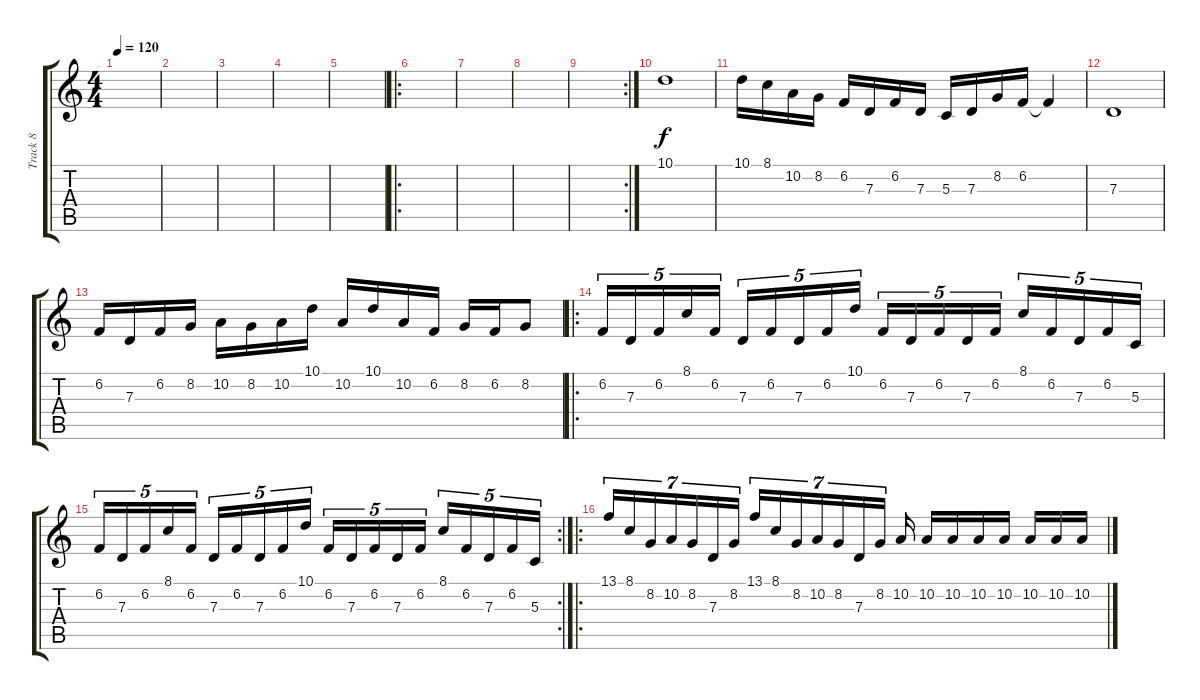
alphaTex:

\track ("Track 8" "Track 8") {instrument musicbox}
\staff {score tabs}
\tuning (E4 B3 G3 D3 A2 E2) {hide}
\ts (4 4)
\tempo 120
\clef g2
\ks c
|
|
|
|
|
\ro
|
|
|
\rc 2
|
10.1.1 |
10.1.16 8.1.16 10.2.16 8.2.16 6.2.16 7.3.16 6.2.16 7.3.16 5.3.16 7.3.16 8.2.16 6.2.16 6.2{t}.4 |
7.3.1 |
6.2.16 7.3.16 6.2.16 8.2.16 10.2.16 8.2.16 10.2.16 10.1.16 10.2.16 10.1.16 10.2.16 6.2.16 8.2.16 6.2.16 8.2.8 |
\ro
6.2.16{tu (5 4) volume 16} 7.3.16{tu (5 4)} 6.2.16{tu (5 4)} 8.1.16{tu (5 4)} 6.2.16{tu (5 4)} 7.3.16{tu (5 4)} 6.2.16{tu (5 4)} 7.3.16{tu (5 4)} 6.2.16{tu (5 4)} 10.1.16{tu (5 4)} 6.2.16{tu (5 4)} 7.3.16{tu (5 4)} 6.2.16{tu (5 4)} 7.3.16{tu (5 4)} 6.2.16{tu (5 4)} 8.1.16{tu (5 4)} 6.2.16{tu (5 4)} 7.3.16{tu (5 4)} 6.2.16{tu (5 4)} 5.3.16{tu (5 4)} |
\rc 2
6.2.16{tu (5 4)} 7.3.16{tu (5 4)} 6.2.16{tu (5 4)} 8.1.16{tu (5 4)} 6.2.16{tu (5 4)} 7.3.16{tu (5 4)} 6.2.16{tu (5 4)} 7.3.16{tu (5 4)} 6.2.16{tu (5 4)} 10.1.16{tu (5 4)} 6.2.16{tu (5 4)} 7.3.16{tu (5 4)} 6.2.16{tu (5 4)} 7.3.16{tu (5 4)} 6.2.16{tu (5 4)} 8.1.16{tu (5 4)} 6.2.16{tu (5 4)} 7.3.16{tu (5 4)} 6.2.16{tu (5 4)} 5.3.16{tu (5 4)} |
\ro
13.1.16{tu (7 4)} 8.1.16{tu (7 4)} 8.2.16{tu (7 4)} 10.2.16{tu (7 4)} 8.2.16{tu (7 4)} 7.3.16{tu (7 4)} 8.2.16{tu (7 4)} 13.1.16{tu (7 4)} 8.1.16{tu (7 4)} 8.2.16{tu (7 4)} 10.2.16{tu (7 4)} 8.2.16{tu (7 4)} 7.3.16{tu (7 4)} 8.2.16{tu (7 4)} 10.2.16 10.2.16 10.2.16 10.2.16 10.2.16 10.2.16 10.2.16 10.2.16
